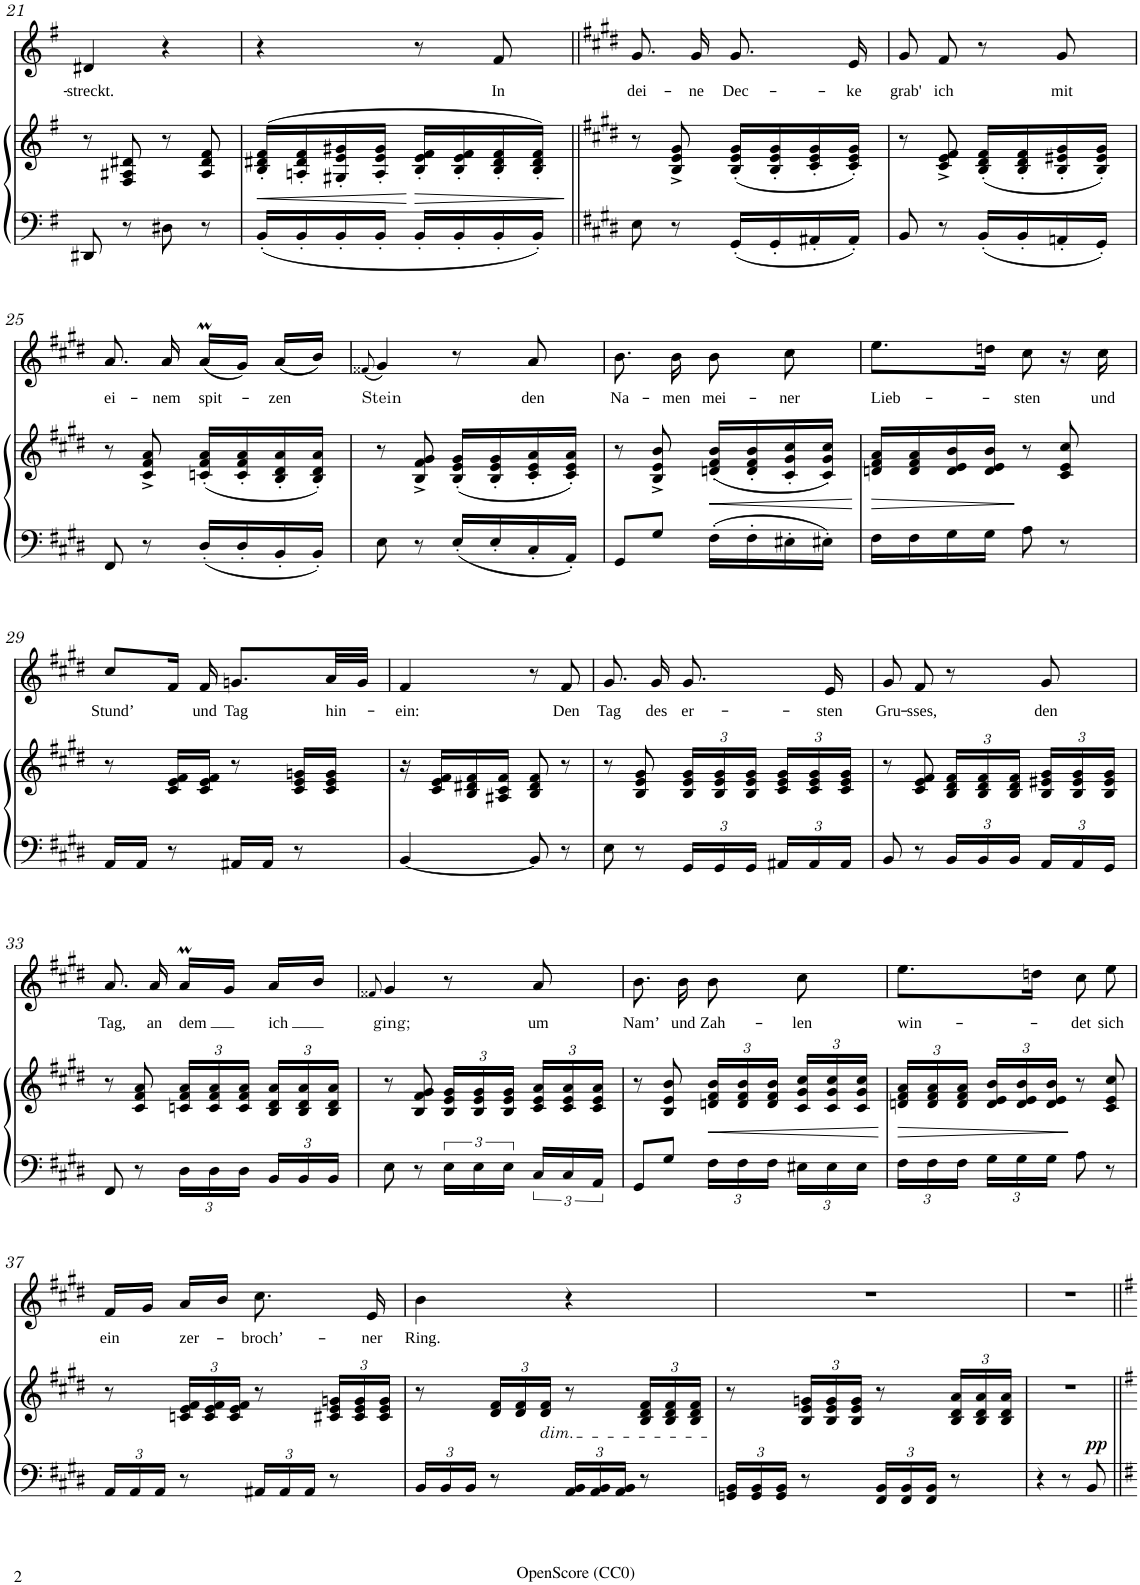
**kern	**kern	**dynam	**kern	**text
*part2	*part2	*part2	*part1	*part1
*staff3	*staff2	*staff2/3	*staff1	*staff1
*I"Pianoforte	*	*	*I"Singstimme Voice	*
*I'Pno	*	*	*	*
!!LO:PB:g=z
*clefF4	*clefG2	*	*clefG2	*
*k[f#]	*k[f#]	*	*k[f#]	*
*M2/4	*M2/4	*	*M2/4	*
=21	=21	=21	=21	=21
!	!	!	!	!LO:LY:b
8DD#X/	8r	.	4d#X/	-streckt.
8r	8F#/ 8A#X/ 8d#X/	.	.	.
8D#X\	8r	.	4r	.
8r	8A#/ 8d#/ 8f#/	.	.	.
=22	=22	=22	=22	=22
!	!	!LO:HP:b	!	!
16BB'/LL	(>16B/' 16d#X/' 16f#/'LL	<	4r	.
16BB'/	16An/' 16d#/' 16f#/'	.	.	.
16BB'/	16G#X/' 16e/' 16g#X/'	.	.	.
16BB'/JJ	16A/' 16e/' 16g#/'JJ	.	.	.
!	!	!LO:HP:n=1:b	!	!
16BB'/LL	16B/' 16e/' 16f#/'LL	[ >	8r	.
16BB'/	16B/' 16e/' 16f#/'	.	.	.
!	!	!	!	!LO:LY:b
16BB'/	16B/' 16d#/' 16f#/'	.	8f#/	In
16BB'/JJ	16B/' 16d#/' 16f#/'JJ)	.	.	.
.	.	]	.	.
=23||	=23||	=23||	=23||	=23||
*k[f#c#g#d#]	*k[f#c#g#d#]	*	*k[f#c#g#d#]	*
!	!	!	!	!LO:LY:b
8E\	8r	.	8.g#/	dei-
8r	8B/^ 8e/^ 8g#/^	.	.	.
!	!	!	!	!LO:LY:b
.	.	.	16g#/	-ne
!	!	!	!	!LO:LY:b
16GG#'/LL	(16B/' 16e/' 16g#/'LL	.	8.g#/	Dec-
16GG#'/	16B/' 16e/' 16g#/'	.	.	.
16AA#X'/	16c#/' 16e/' 16g#/'	.	.	.
!	!	!	!	!LO:LY:b
16AA#'/JJ	16c#/' 16e/' 16g#/'JJ)	.	16e/	-ke
=24	=24	=24	=24	=24
!	!	!	!	!LO:LY:b
8BB/	8r	.	8g#/	grab'
!	!	!	!	!LO:LY:b
8r	8c#/^ 8e/^ 8f#/^	.	8f#/	ich
16BB'/LL	(16B/' 16d#/' 16f#/'LL	.	8r	.
16BB'/	16B/' 16d#/' 16f#/'	.	.	.
!	!	!	!	!LO:LY:b
16AAn'/	16B/' 16e#X/' 16g#/'	.	8g#/	mit
16GG#'/JJ	16B/' 16e#/' 16g#/'JJ)	.	.	.
!!LO:LB:g=z
=25	=25	=25	=25	=25
!	!	!	!	!LO:LY:b
8FF#/	8r	.	8.a/	ei-
8r	8c#/^ 8f#/^ 8a/^	.	.	.
!	!	!	!	!LO:LY:b
.	.	.	16a/	-nem
!	!	!	!	!LO:LY:b
16D#'/LL	(16cn/' 16f#/' 16a/'LL	.	(16aM/LL	spit-
16D#'/	16c/' 16f#/' 16a/'	.	16g#/JJ)	.
!	!	!	!	!LO:LY:b
16BB'/	16B/' 16d#/' 16a/'	.	(16a/LL	-zen
16BB'/JJ	16B/' 16d#/' 16a/'JJ)	.	16b/JJ)	.
=26	=26	=26	=26	=26
.	.	.	(8qf##X/	.
!	!	!	!	!LO:LY:b
8E\	8r	.	4g#/)	Stein
8r	8B/^ 8f#/^ 8g#/^	.	.	.
16E'/LL	(16B/' 16e/' 16g#/'LL	.	8r	.
16E'/	16B/' 16e/' 16g#/'	.	.	.
!	!	!	!	!LO:LY:b
16C#'/	16c#/' 16e/' 16a/'	.	8a/	den
16AA'/JJ	16c#/' 16e/' 16a/'JJ)	.	.	.
=27	=27	=27	=27	=27
!	!	!	!	!LO:LY:b
8GG#/L	8r	.	8.b\	Na-
8G#/J	8B/^ 8e/^ 8b/^	.	.	.
!	!	!	!	!LO:LY:b
.	.	.	16b\	-men
!	!	!LO:HP:b	!	!LO:LY:b
16F#'\LL	(16dn/' 16f#/' 16b/'LL	<	8b\	mei-
16F#'\	16d/' 16f#/' 16b/'	.	.	.
!	!	!	!	!LO:LY:b
16E#X'\	16c#/' 16g#/' 16cc#/'	.	8cc#\	-ner
16E#X'\JJ	16c#/' 16g#/' 16cc#/'JJ)	.	.	.
.	.	[	.	.
=28	=28	=28	=28	=28
!	!	!LO:HP:b	!	!LO:LY:b
16F#\LL	16dn/ 16f#/ 16a/LL	>	8.ee\L	Lieb-
16F#\	16d/ 16f#/ 16a/	.	.	.
16G#\	16d/ 16e/ 16b/	.	.	.
16G#\JJ	16d/ 16e/ 16b/JJ	.	16ddn\Jk	.
!	!	!	!	!LO:LY:b
8A\	8r	]	8cc#\	-sten
8r	8c#/ 8e/ 8cc#/	.	16r	.
!	!	!	!	!LO:LY:b
.	.	.	16cc#\	und
!!LO:LB:g=z
=29	=29	=29	=29	=29
!	!	!	!	!LO:LY:b
16AA/LL	8r	.	8cc#/L	Stund’
16AA/JJ	.	.	.	.
8r	16c#/ 16e/ 16f#/LL	.	16f#/Jk	.
!	!	!	!	!LO:LY:b
.	16c#/ 16e/ 16f#/JJ	.	16f#/	und
!	!	!	!	!LO:LY:b
16AA#X/LL	8r	.	8.gn/L	Tag
16AA#/JJ	.	.	.	.
8r	16c#/ 16e/ 16gn/LL	.	.	.
!	!	!	!	!LO:LY:b
.	16c#/ 16e/ 16g/JJ	.	32a/LL	hin-
.	.	.	32g/JJJ	.
=30	=30	=30	=30	=30
!	!	!	!	!LO:LY:b
[4BB/	16r	.	4f#/	-ein:
.	16c#/ 16e/ 16f#/LL	.	.	.
.	16B/ 16d#X/ 16f#/	.	.	.
.	16A#X/ 16c#/ 16f#/JJ	.	.	.
8BB/]	8B/ 8d#/ 8f#/	.	8r	.
!	!	!	!	!LO:LY:b
8r	8r	.	8f#/	Den
=31	=31	=31	=31	=31
!	!	!	!	!LO:LY:b
8E\	8r	.	8.g#/	Tag
8r	8B/ 8e/ 8g#/	.	.	.
!	!	!	!	!LO:LY:b
.	.	.	16g#/	des
*Xbrackettup	*Xbrackettup	*	*	*
!	!	!	!	!LO:LY:b
24GG#/LL	24B/ 24e/ 24g#/LL	.	8.g#/	er-
24GG#/	24B/ 24e/ 24g#/	.	.	.
24GG#/JJ	24B/ 24e/ 24g#/JJ	.	.	.
24AA#X/LL	24c#/ 24e/ 24g#/LL	.	.	.
24AA#/	24c#/ 24e/ 24g#/	.	.	.
!	!	!	!	!LO:LY:b
.	.	.	16e/	-sten
24AA#/JJ	24c#/ 24e/ 24g#/JJ	.	.	.
=32	=32	=32	=32	=32
!	!	!	!	!LO:LY:b
8BB/	8r	.	8g#/	Gru-
!	!	!	!	!LO:LY:b
8r	8c#/ 8e/ 8f#/	.	8f#/	-sses,
24BB/LL	24B/ 24d#/ 24f#/LL	.	8r	.
24BB/	24B/ 24d#/ 24f#/	.	.	.
24BB/JJ	24B/ 24d#/ 24f#/JJ	.	.	.
!	!	!	!	!LO:LY:b
24AA/LL	24B/ 24e#X/ 24g#/LL	.	8g#/	den
24AA/	24B/ 24e#/ 24g#/	.	.	.
24GG#/JJ	24B/ 24e#/ 24g#/JJ	.	.	.
!!LO:LB:g=z
=33	=33	=33	=33	=33
!	!	!	!	!LO:LY:b
8FF#/	8r	.	8.a/	Tag,
8r	8c#/ 8f#/ 8a/	.	.	.
!	!	!	!	!LO:LY:b
.	.	.	16a/	an
!	!	!	!	!LO:LY:b
24D#\LL	24cn/ 24f#/ 24a/LL	.	16aM/LL	dem
24D#\	24c/ 24f#/ 24a/	.	.	.
.	.	.	16g#/JJ	.
24D#\JJ	24c/ 24f#/ 24a/JJ	.	.	.
!	!	!	!	!LO:LY:b
24BB/LL	24B/ 24d#/ 24a/LL	.	16a/LL	ich
24BB/	24B/ 24d#/ 24a/	.	.	.
.	.	.	16b/JJ	.
24BB/JJ	24B/ 24d#/ 24a/JJ	.	.	.
=34	=34	=34	=34	=34
.	.	.	8qf##X/	.
!	!	!	!	!LO:LY:b
8E\	8r	.	4g#/	ging;
8r	8B/ 8f#/ 8g#/	.	.	.
*brackettup	*	*	*	*
24E\LL	24B/ 24e/ 24g#/LL	.	8r	.
24E\	24B/ 24e/ 24g#/	.	.	.
24E\JJ	24B/ 24e/ 24g#/JJ	.	.	.
!	!	!	!	!LO:LY:b
24C#/LL	24c#/ 24e/ 24a/LL	.	8a/	um
24C#/	24c#/ 24e/ 24a/	.	.	.
24AA/JJ	24c#/ 24e/ 24a/JJ	.	.	.
=35	=35	=35	=35	=35
!	!	!	!	!LO:LY:b
8GG#/L	8r	.	8.b\	Nam’
8G#/J	8B/ 8e/ 8b/	.	.	.
!	!	!	!	!LO:LY:b
.	.	.	16b\	und
*Xbrackettup	*	*	*	*
!	!	!LO:HP:b	!	!LO:LY:b
24F#\LL	24dn/ 24f#/ 24b/LL	<	8b\	Zah-
24F#\	24d/ 24f#/ 24b/	.	.	.
24F#\JJ	24d/ 24f#/ 24b/JJ	.	.	.
!	!	!	!	!LO:LY:b
24E#X\LL	24c#/ 24g#/ 24cc#/LL	.	8cc#\	-len
24E#\	24c#/ 24g#/ 24cc#/	.	.	.
24E#\JJ	24c#/ 24g#/ 24cc#/JJ	.	.	.
.	.	[	.	.
=36	=36	=36	=36	=36
!	!	!LO:HP:b	!	!LO:LY:b
24F#\LL	24dn/ 24f#/ 24a/LL	>	8.ee\L	win-
24F#\	24d/ 24f#/ 24a/	.	.	.
24F#\JJ	24d/ 24f#/ 24a/JJ	.	.	.
24G#\LL	24d/ 24e/ 24b/LL	.	.	.
24G#\	24d/ 24e/ 24b/	.	.	.
.	.	.	16ddn\Jk	.
24G#\JJ	24d/ 24e/ 24b/JJ	.	.	.
!	!	!	!	!LO:LY:b
8A\	8r	]	8cc#\	-det
!	!	!	!	!LO:LY:b
8r	8c#/ 8e/ 8cc#/	.	8ee\	sich
!!LO:LB:g=z
=37	=37	=37	=37	=37
!	!	!	!	!LO:LY:b
24AA/LL	8r	.	16f#/LL	ein
24AA/	.	.	.	.
.	.	.	16g#/JJ	.
24AA/JJ	.	.	.	.
!	!	!	!	!LO:LY:b
8r	24cn/ 24e/ 24f#/LL	.	16a/LL	zer-
.	24c/ 24e/ 24f#/	.	.	.
.	.	.	16b/JJ	.
.	24c/ 24e/ 24f#/JJ	.	.	.
!	!	!	!	!LO:LY:b
24AA#X/LL	8r	.	8.cc#\	-broch’-
24AA#/	.	.	.	.
24AA#/JJ	.	.	.	.
8r	24c#X/ 24e/ 24gn/LL	.	.	.
.	24c#/ 24e/ 24g/	.	.	.
!	!	!	!	!LO:LY:b
.	.	.	16e/	-ner
.	24c#/ 24e/ 24g/JJ	.	.	.
=38	=38	=38	=38	=38
*^	*	*	*	*
!	!	!	!	!	!LO:LY:b
24BB/LL	4ryy	8r	.	4b\	Ring.
24BB/	.	.	.	.	.
24BB/JJ	.	.	.	.	.
8r	.	24d#/ 24f#/LL	.	.	.
.	.	24d#/ 24f#/	.	.	.
!	!	!LO:TX:b:i:t=dim.	!	!	!
.	.	24d#/ 24f#/JJ	.	.	.
24AA/ 24BB/LL	8ryy	8r	.	4r	.
24AA/ 24BB/	.	.	.	.	.
24AA/ 24BB/JJ	.	.	.	.	.
8r	8ryy	24B/ 24d#/ 24f#/LL	.	.	.
.	.	24B/ 24d#/ 24f#/	.	.	.
.	.	24B/ 24d#/ 24f#/JJ	.	.	.
=39	=39	=39	=39	=39	=39
24GGn/ 24BB/LL	4ryy	8r	.	2r	.
24GG/ 24BB/	.	.	.	.	.
24GG/ 24BB/JJ	.	.	.	.	.
8r	.	24B/ 24e/ 24gn/LL	.	.	.
.	.	24B/ 24e/ 24g/	.	.	.
.	.	24B/ 24e/ 24g/JJ	.	.	.
24FF#/ 24BB/LL	8ryy	8r	.	.	.
24FF#/ 24BB/	.	.	.	.	.
24FF#/ 24BB/JJ	.	.	.	.	.
8r	8ryy	24B/ 24d#/ 24a/LL	.	.	.
.	.	24B/ 24d#/ 24a/	.	.	.
.	.	24B/ 24d#/ 24a/JJ	.	.	.
*v	*v	*	*	*	*
=40	=40	=40	=40	=40
4r	2r	.	2r	.
8r	.	.	.	.
!	!	!LO:DY:a=2	!	!
8BB/	.	pp	.	.
=||	=||	=||	=||	=||
*-	*-	*-	*-	*-
